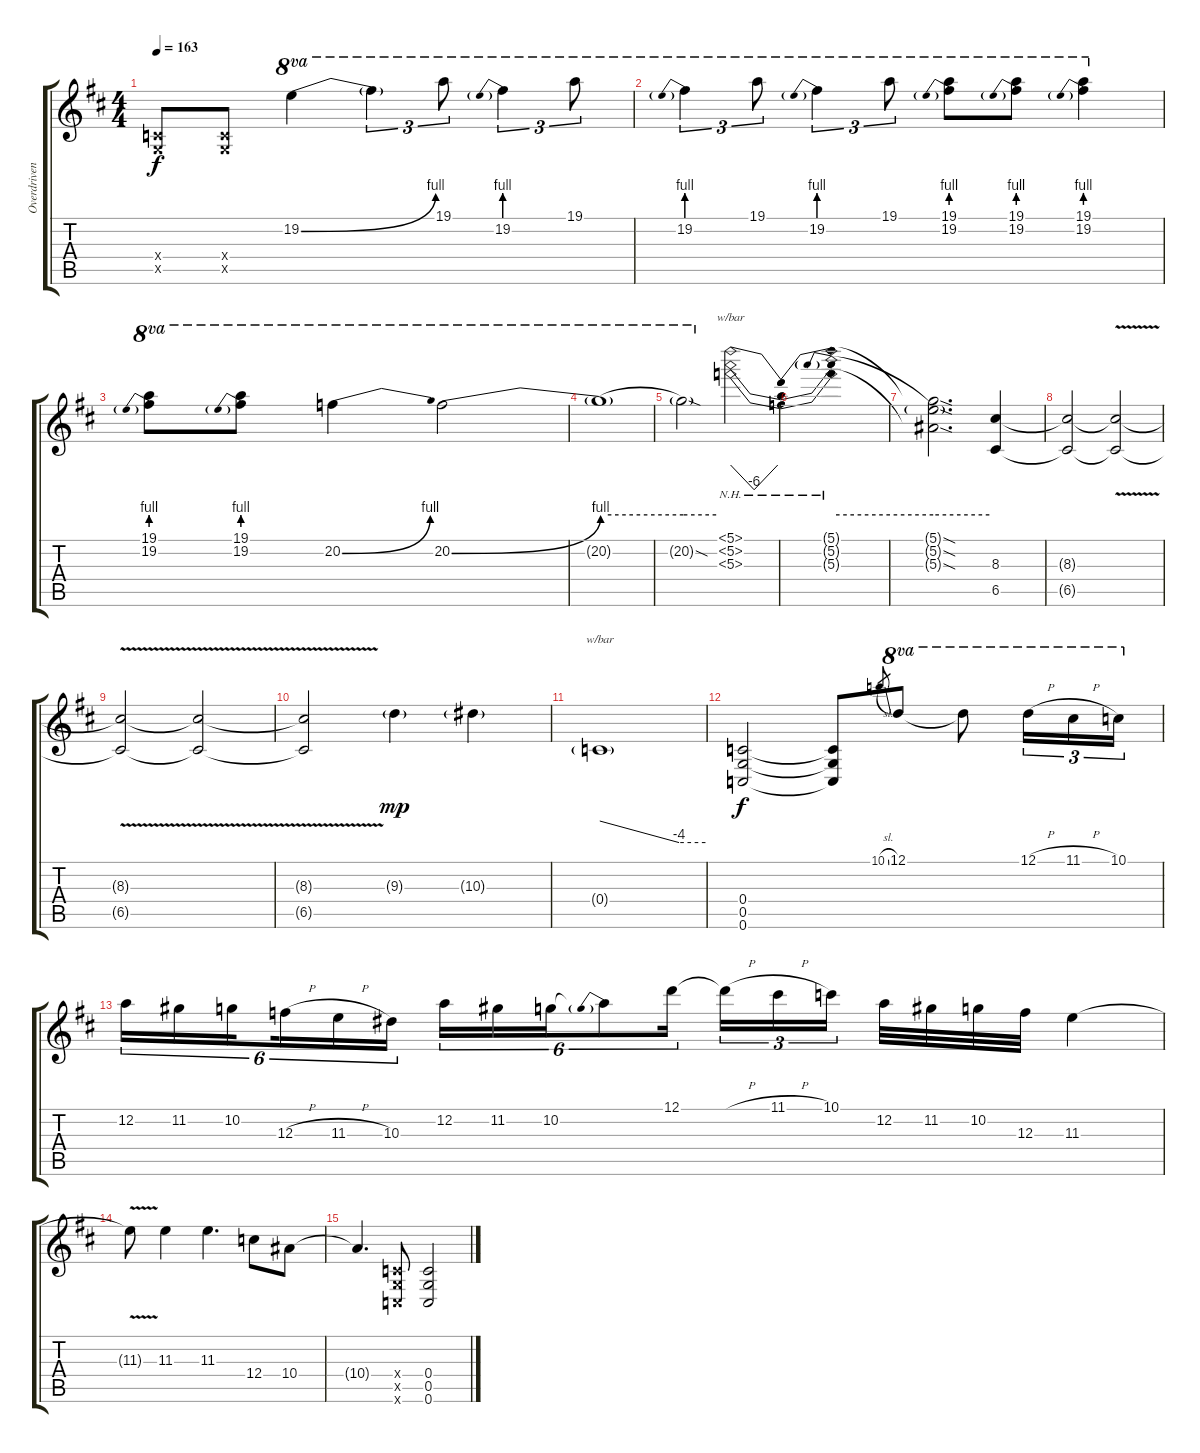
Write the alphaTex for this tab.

\track ("Overdriven" "Overdriven") {instrument overdrivenguitar}
\staff {score tabs}
\tuning (D4 A3 F3 C3 G2 C2) {hide}
\ts (4 4)
\tempo 163
\clef g2
\ks d
(0.4{x} 0.5{x}).8{dy f} (0.4{x} 0.5{x}).8 19.2{be (bend 0 0 60 4)}.4{ot 8va} 19.2{t}.4{tu (3 2) ot 8va} 19.1.8{tu (3 2) ot 8va} 19.2{be (prebend 0 4 60 4)}.4{tu (3 2) ot 8va} 19.1.8{tu (3 2) ot 8va} |
19.2{be (prebend 0 4 60 4)}.4{tu (3 2) ot 8va} 19.1.8{tu (3 2) ot 8va} 19.2{be (prebend 0 4 60 4)}.4{tu (3 2) ot 8va} 19.1.8{tu (3 2) ot 8va} (19.1 19.2{be (prebend 0 4 60 4)}).8{ot 8va} (19.1 19.2{be (prebend 0 4 60 4)}).8{ot 8va} (19.1 19.2{be (prebend 0 4 60 4)}).4{ot 8va} |
(19.1 19.2{be (prebend 0 4 60 4)}).8{ot 8va} (19.1 19.2{be (prebend 0 4 60 4)}).8{ot 8va} 20.2{be (bend 0 0 60 4)}.4{ot 8va} 20.2{be (bend 0 0 60 4)}.2{ot 8va} |
20.2{be (hold 0 4 60 4) t}.1{ot 8va} |
20.2{be (hold 0 4 60 4) sod t}.2{ot 8va} (5.1{nh} 5.2{nh} 5.3{nh}).2{tbe (dip default 0 0 30 -24 60 0)} |
(5.1{nh t} 5.2{be (prebend 0 4 60 4) nh t} 5.3{nh t}).1 |
(5.1{sod t} 5.2{be (hold 0 4 60 4) sod t} 5.3{sod t}).2{d} (8.3 6.5).4 |
(8.3{t} 6.5{t}).2 (8.3{v t} 6.5{v t}).2 |
(8.3{v t} 6.5{v t}).2 (8.3{v t} 6.5{v t}).2 |
(8.3{t} 6.5{t}).2 9.3{g}.4{dy mp} 10.3{g}.4 |
0.4{g}.1{tbe (custom default 0 0 45 -16 60 -16)} |
(0.4 0.5 0.6).2{dy f} (0.4{t} 0.5{t} 0.6{t}).8 10.1{sl}.8{gr} 12.1.8{ot 8va} 12.1{t}.8{ot 8va} 12.1{h}.16{tu (3 2) ot 8va} 11.1{h}.16{tu (3 2) ot 8va} 10.1.16{tu (3 2) ot 8va} |
12.2.16{tu (6 4)} 11.2.16{tu (6 4)} 10.2.16{tu (6 4) beam splitsecondary} 12.3{h}.16{tu (6 4)} 11.3{h}.16{tu (6 4)} 10.3.16{tu (6 4)} 12.2.16{tu (6 4)} 11.2.16{tu (6 4)} 10.2.16{tu (6 4)} 10.2{be (prebend 0 4 60 4) t}.8{tu (6 4)} 12.1.16{tu (6 4)} 12.1{h t}.16{tu (3 2)} 11.1{h}.16{tu (3 2)} 10.1.16{tu (3 2) beam splitsecondary} 12.2.32 11.2.32 10.2.32 12.3.32 11.3.4 |
11.3{v t}.8 11.3.4 11.3.4{d} 12.4.8 10.4.8 |
10.4{t}.4{d} (0.4{x} 0.5{x} 0.6{x}).8 (0.4 0.5 0.6).2
